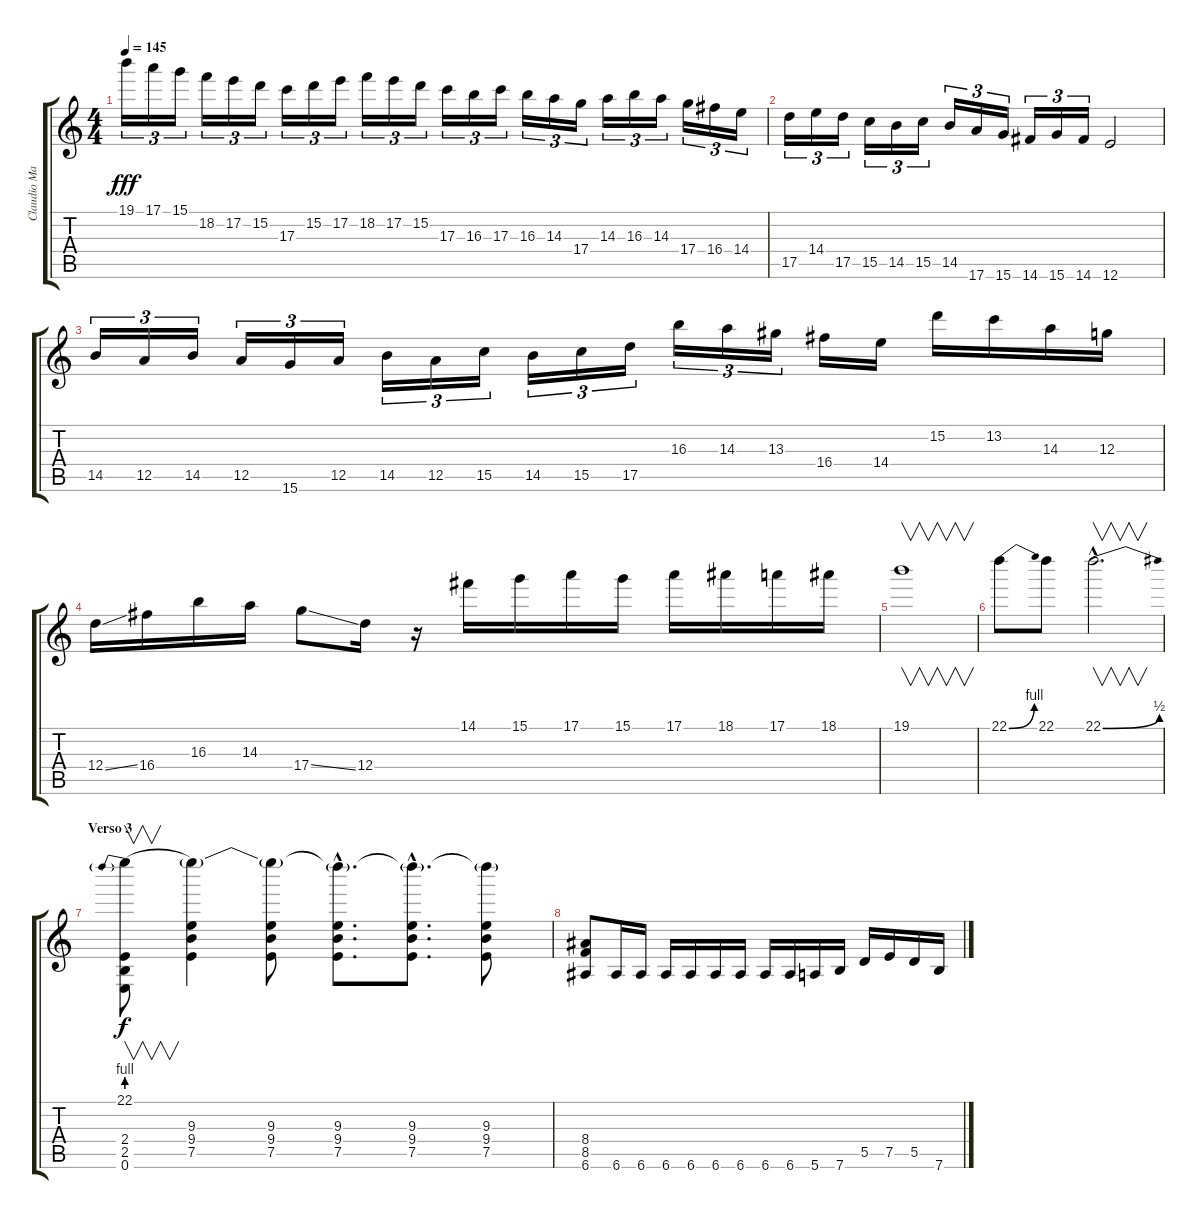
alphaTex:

\track ("Claudio Marciello (Gtr 1)" "Claudio Ma") {instrument distortionguitar}
\staff {score tabs}
\tuning (E4 B3 G3 D3 A2 E2) {hide}
\ts (4 4)
\tempo 145
\clef g2
\ks c
19.1.16{tu (3 2) dy fff} 17.1.16{tu (3 2)} 15.1.16{tu (3 2)} 18.2.16{tu (3 2)} 17.2.16{tu (3 2)} 15.2.16{tu (3 2)} 17.3.16{tu (3 2)} 15.2.16{tu (3 2)} 17.2.16{tu (3 2)} 18.2.16{tu (3 2)} 17.2.16{tu (3 2)} 15.2.16{tu (3 2)} 17.3.16{tu (3 2)} 16.3.16{tu (3 2)} 17.3.16{tu (3 2)} 16.3.16{tu (3 2)} 14.3.16{tu (3 2)} 17.4.16{tu (3 2)} 14.3.16{tu (3 2)} 16.3.16{tu (3 2)} 14.3.16{tu (3 2)} 17.4.16{tu (3 2)} 16.4.16{tu (3 2)} 14.4.16{tu (3 2)} |
17.5.16{tu (3 2)} 14.4.16{tu (3 2)} 17.5.16{tu (3 2)} 15.5.16{tu (3 2)} 14.5.16{tu (3 2)} 15.5.16{tu (3 2)} 14.5.16{tu (3 2)} 17.6.16{tu (3 2)} 15.6.16{tu (3 2)} 14.6.16{tu (3 2)} 15.6.16{tu (3 2)} 14.6.16{tu (3 2)} 12.6.2 |
14.5.16{tu (3 2)} 12.5.16{tu (3 2)} 14.5.16{tu (3 2)} 12.5.16{tu (3 2)} 15.6.16{tu (3 2)} 12.5.16{tu (3 2)} 14.5.16{tu (3 2)} 12.5.16{tu (3 2)} 15.5.16{tu (3 2)} 14.5.16{tu (3 2)} 15.5.16{tu (3 2)} 17.5.16{tu (3 2)} 16.3.16{tu (3 2)} 14.3.16{tu (3 2)} 13.3.16{tu (3 2)} 16.4.16 14.4.16 15.2.16 13.2.16 14.3.16 12.3.16 |
12.4{ss}.16 16.4.16 16.3.16 14.3.16 17.4{ss}.8 12.4.16 r.16 14.1.16 15.1.16 17.1.16 15.1.16 17.1.16 18.1.16 17.1.16 18.1.16 |
19.1.1{v} |
22.1{be (bend 0 0 60 4)}.8 22.1.8 22.1{be (bend 0 0 60 2) hac}.2{v d} |
\section ("" "Verso 3")
(22.1{be (prebend 0 4 60 4)} 2.4 2.5 0.6).8{v dy f} (22.1{t} 9.3 9.4 7.5).4 (22.1{t} 9.3 9.4 7.5).8 (22.1{hac t} 9.3{hac} 9.4{hac} 7.5{hac}).8{d} (22.1{hac t} 9.3{hac} 9.4{hac} 7.5{hac}).8{d} (22.1{t} 9.3 9.4 7.5).8 |
(8.4 8.5 6.6).8 6.6.16 6.6.16 6.6.16 6.6.16 6.6.16 6.6.16 6.6.16 6.6.16 5.6.16 7.6.16 5.5.16 7.5.16 5.5.16 7.6.16
